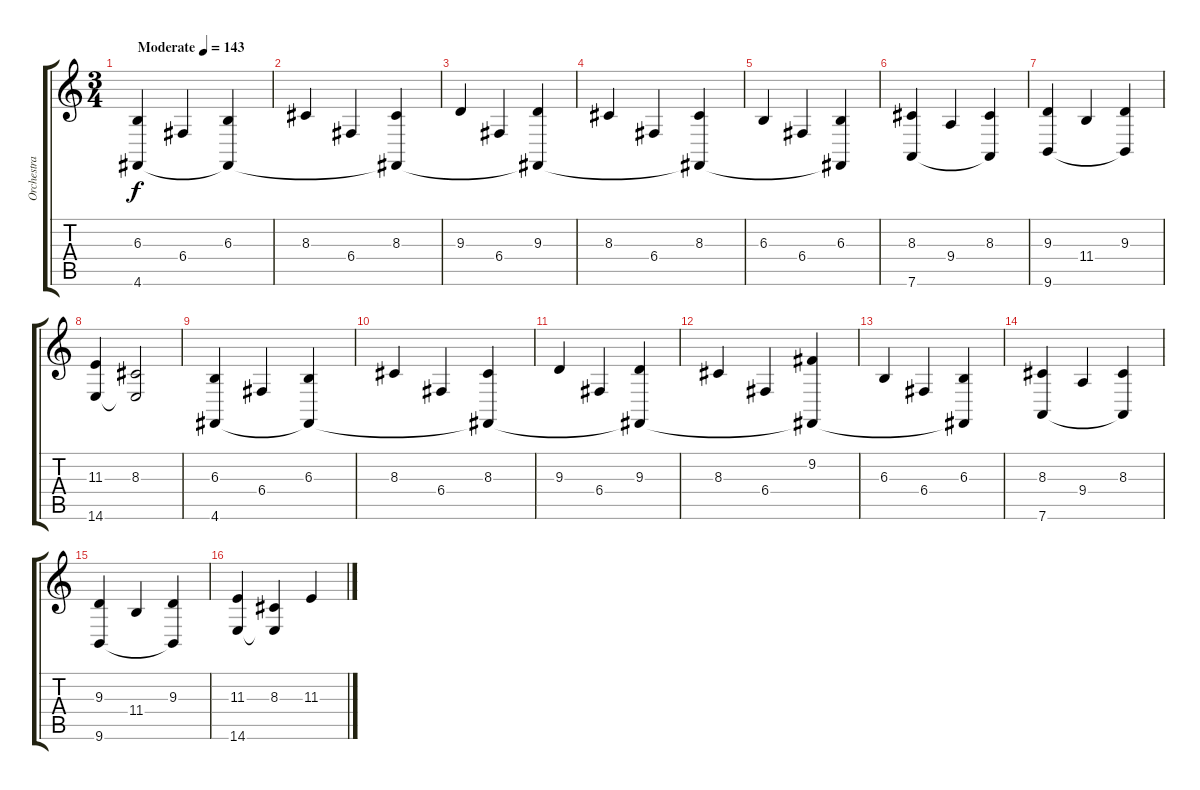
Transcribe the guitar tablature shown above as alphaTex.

\track ("Orchestra" "Orchestra") {instrument synthstrings1}
\staff {score tabs}
\tuning (D4 A3 F3 C3 G2 D2) {hide}
\ts (3 4)
\tempo (143 "Moderate")
\clef g2
\ks c
(6.3 4.6).4{dy f instrument synthstrings1} 6.4.4 (6.3 4.6{t}).4 |
8.3.4 6.4.4 (8.3 4.6{t}).4 |
9.3.4 6.4.4 (9.3 4.6{t}).4 |
8.3.4 6.4.4 (8.3 4.6{t}).4 |
6.3.4 6.4.4 (6.3 4.6{t}).4 |
(8.3 7.6).4 9.4.4 (8.3 7.6{t}).4 |
(9.3 9.6).4 11.4.4 (9.3 9.6{t}).4 |
(11.3 14.6).4 (8.3 14.6{t}).2 |
(6.3 4.6).4 6.4.4 (6.3 4.6{t}).4 |
8.3.4 6.4.4 (8.3 4.6{t}).4 |
9.3.4 6.4.4 (9.3 4.6{t}).4 |
8.3.4 6.4.4 (9.2 4.6{t}).4 |
6.3.4 6.4.4 (6.3 4.6{t}).4 |
(8.3 7.6).4 9.4.4 (8.3 7.6{t}).4 |
(9.3 9.6).4 11.4.4 (9.3 9.6{t}).4 |
(11.3 14.6).4 (8.3 14.6{t}).4 11.3.4
